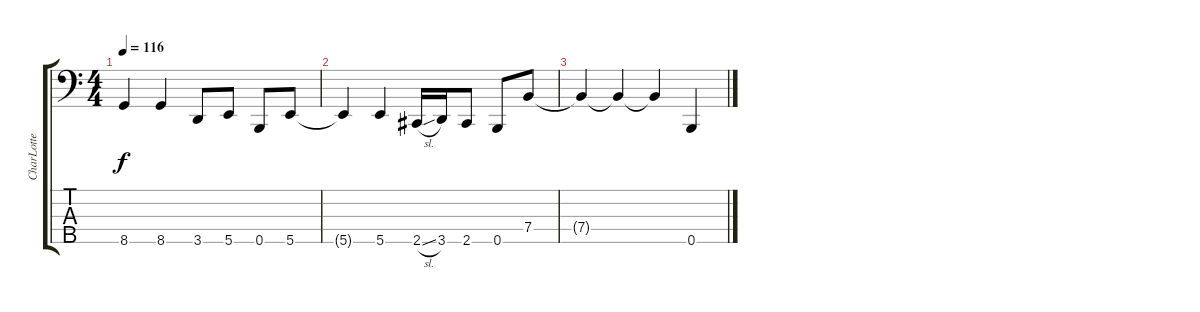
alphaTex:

\track ("CharLotte" "CharLotte") {instrument electricbassfinger}
\staff {score tabs}
\tuning (G2 D2 A1 E1 B0) {hide}
\ts (4 4)
\tempo 116
\clef f4
\ks c
8.5{t}.4{dy f} 8.5.4 3.5.8 5.5.8 0.5.8 5.5.8 |
5.5{t}.4 5.5.4 2.5{sl}.16 3.5.16 2.5.8 0.5.8 7.4.8 |
7.4{t}.4 7.4{t}.4 7.4{t}.4 0.5.4
